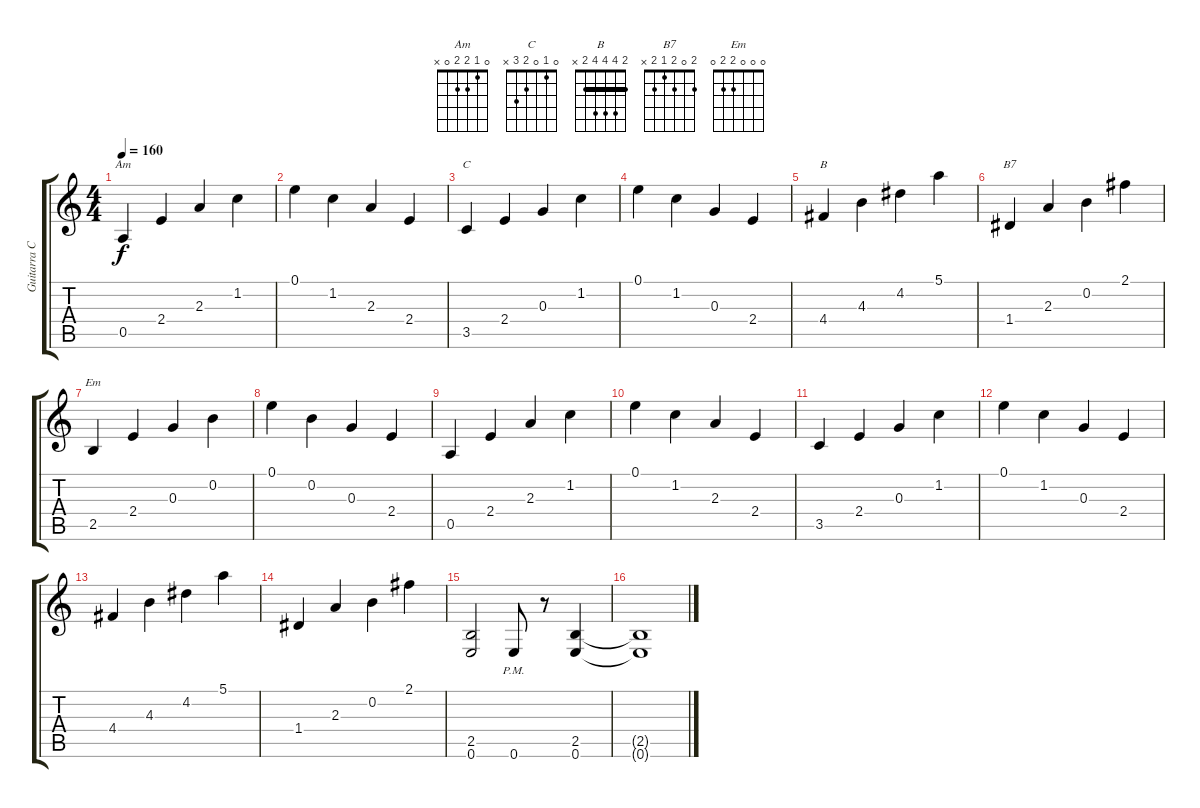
\track ("Guitarra Clean" "Guitarra C") {instrument electricguitarjazz}
\staff {score tabs}
\tuning (E4 B3 G3 D3 A2 E2) {hide}
\chord ("Am" 0 1 2 2 0 x)
\chord ("C" 0 1 0 2 3 x)
\chord ("B" 2 4 4 4 2 x) {barre 2}
\chord ("B7" 2 0 2 1 2 x)
\chord ("Em" 0 0 0 2 2 0)
\ts (4 4)
\tempo 160
\clef g2
\ks c
0.5.4{ch "Am" dy f} 2.4.4 2.3.4 1.2.4 |
0.1.4 1.2.4 2.3.4 2.4.4 |
3.5.4{ch "C"} 2.4.4 0.3.4 1.2.4 |
0.1.4 1.2.4 0.3.4 2.4.4 |
4.4.4{ch "B"} 4.3.4 4.2.4 5.1.4 |
1.4.4{ch "B7"} 2.3.4 0.2.4 2.1.4 |
2.5.4{ch "Em"} 2.4.4 0.3.4 0.2.4 |
0.1.4 0.2.4 0.3.4 2.4.4 |
0.5.4 2.4.4 2.3.4 1.2.4 |
0.1.4 1.2.4 2.3.4 2.4.4 |
3.5.4 2.4.4 0.3.4 1.2.4 |
0.1.4 1.2.4 0.3.4 2.4.4 |
4.4.4 4.3.4 4.2.4 5.1.4 |
1.4.4 2.3.4 0.2.4 2.1.4 |
(2.5 0.6).2{instrument distortionguitar} 0.6{pm}.8 r.8 (2.5 0.6).4 |
(2.5{t} 0.6{t}).1
